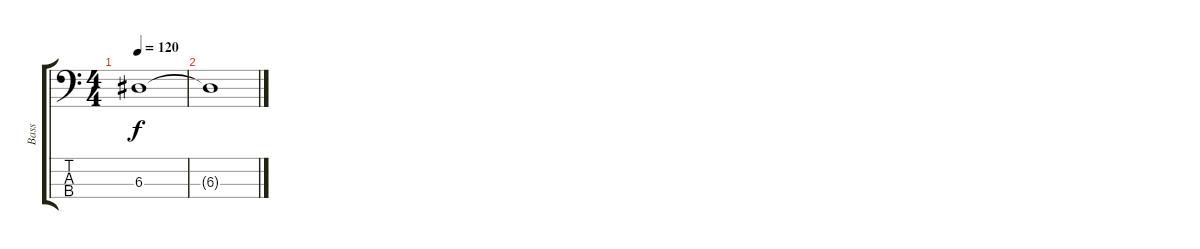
\track ("Bass" "Bass") {instrument electricbassfinger}
\staff {score tabs}
\tuning (G2 D2 A1 E1) {hide}
\ts (4 4)
\tempo 120
\clef f4
\ks c
6.3.1{dy f} |
6.3{t}.1
